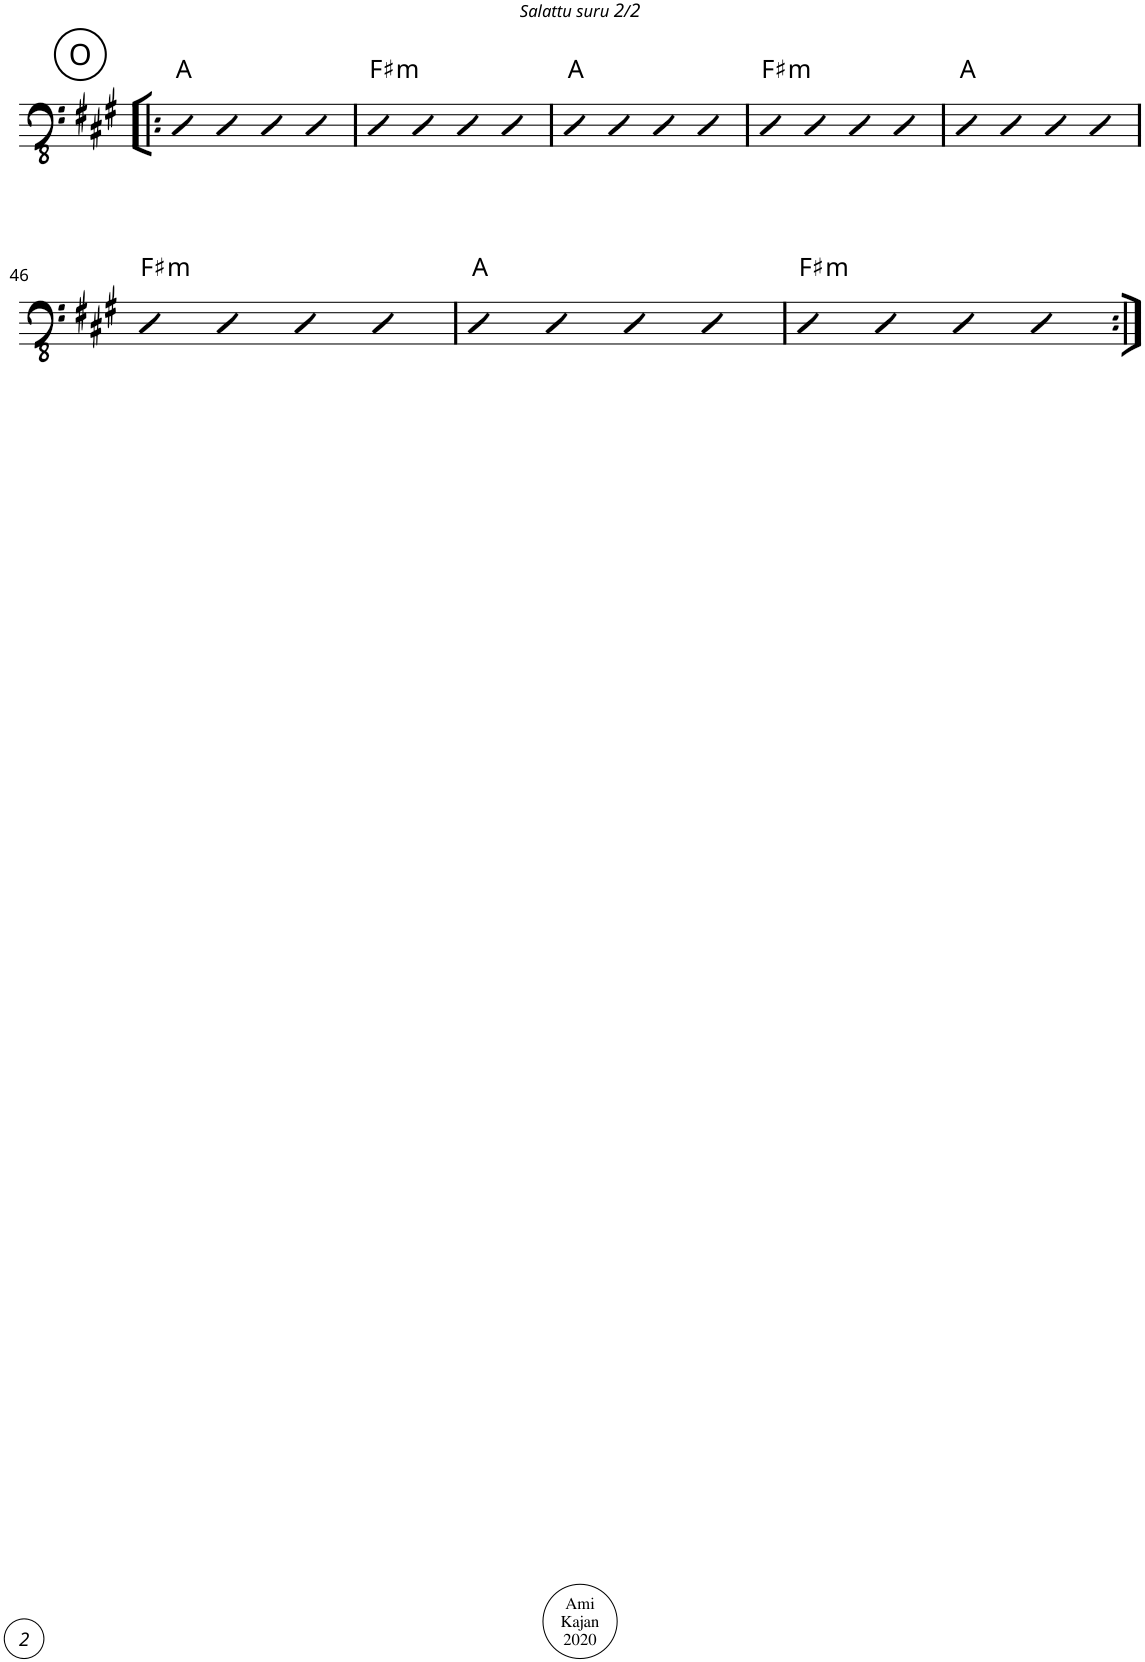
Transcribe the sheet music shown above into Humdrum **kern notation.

**kern	**harte
*part1	*part1
*staff1	*
*I"Acoustic Bass	*
*I'Bass	*
!!LO:PB:g=z
*clefFv4	*
*k[f#c#g#]	*
*M4/4	*
*met(c)	*
!!LO:REH:place=s1:a:cj:enc=circle:fs=14:t=O
=41!|:	=41!|:
4EE	A:maj
4EE	.
4EE	.
4EE	.
=42	=42
!	!LO:H:kt=m
4EE	F#:min
4EE	.
4EE	.
4EE	.
=43	=43
4EE	A:maj
4EE	.
4EE	.
4EE	.
=44	=44
!	!LO:H:kt=m
4EE	F#:min
4EE	.
4EE	.
4EE	.
=45	=45
4EE	A:maj
4EE	.
4EE	.
4EE	.
!!LO:LB:g=z
=46	=46
!	!LO:H:kt=m
4EE	F#:min
4EE	.
4EE	.
4EE	.
=47	=47
4EE	A:maj
4EE	.
4EE	.
4EE	.
=48	=48
!	!LO:H:kt=m
4EE	F#:min
4EE	.
4EE	.
4EE	.
=:|!	=:|!
*-	*-
